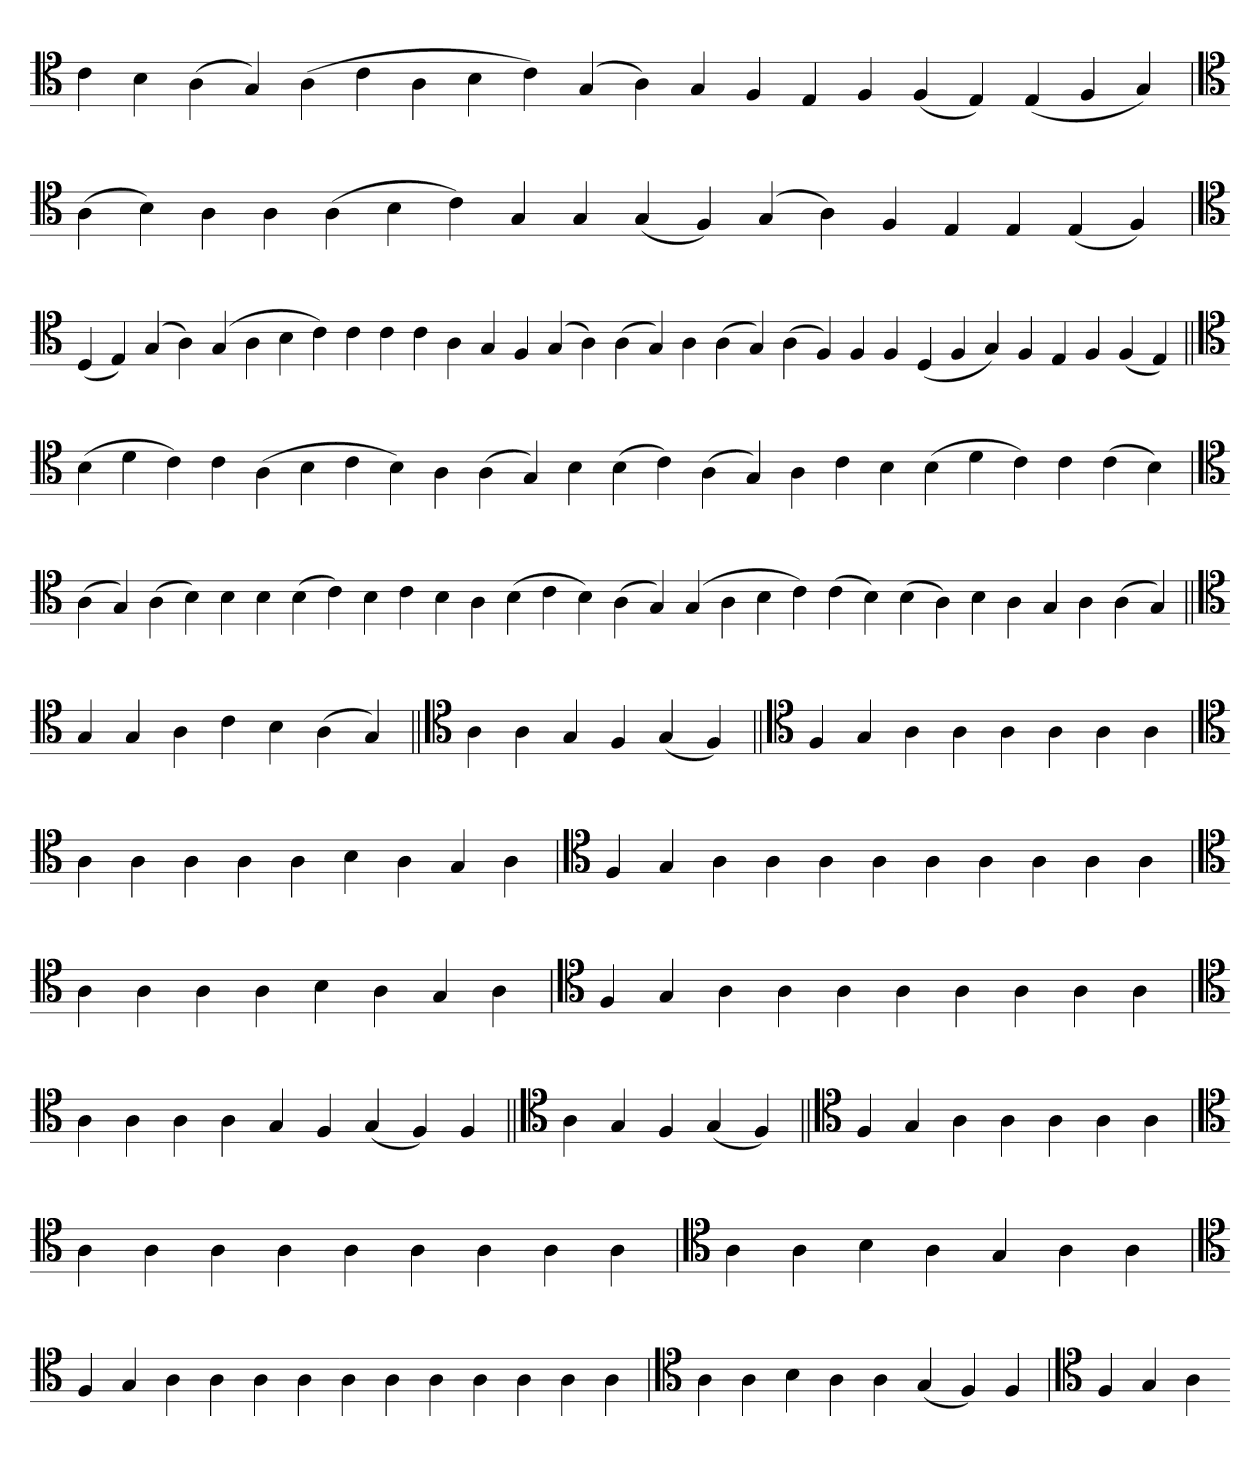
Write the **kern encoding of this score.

**kern
*part1
*staff1
*clefC4
=
4c
4B
(4A
4G)
(4A
4c
4A
4B
4c)
(4G
4A)
4G
4F
4E
4F
(4F
4E)
(4E
4F
4G)
='
*clefC4
(4A
4B)
4A
4A
(4A
4B
4c)
4G
4G
(4G
4F)
(4G
4A)
4F
4E
4E
(4E
4F)
='
*clefC4
(4D
4E)
(4G
4A)
(4G
4A
4B
4c)
4c
4c
4c
4A
4G
4F
(4G
4A)
(4A
4G)
4A
(4A
4G)
(4A
4F)
4F
4F
(4D
4F
4G)
4F
4E
4F
(4F
4E)
=||
*clefC4
(4B
4d
4c)
4c
(4A
4B
4c
4B)
4A
(4A
4G)
4B
(4B
4c)
(4A
4G)
4A
4c
4B
(4B
4d
4c)
4c
(4c
4B)
='
*clefC4
(4A
4G)
(4A
4B)
4B
4B
(4B
4c)
4B
4c
4B
4A
(4B
4c
4B)
(4A
4G)
(4G
4A
4B
4c)
(4c
4B)
(4B
4A)
4B
4A
4G
4A
(4A
4G)
=||
*clefC4
4G
4G
4A
4c
4B
(4A
4G)
=||
*clefC4
4A
4A
4G
4F
(4G
4F)
=||
*clefC4
4F
4G
4A
4A
4A
4A
4A
4A
=`
*clefC4
4A
4A
4A
4A
4A
4B
4A
4G
4A
='
*clefC4
4F
4G
4A
4A
4A
4A
4A
4A
4A
4A
4A
=`
*clefC4
4A
4A
4A
4A
4B
4A
4G
4A
='
*clefC4
4F
4G
4A
4A
4A
4A
4A
4A
4A
4A
=`
*clefC4
4A
4A
4A
4A
4G
4F
(4G
4F)
4F
=||
*clefC4
4A
4G
4F
(4G
4F)
=||
*clefC4
4F
4G
4A
4A
4A
4A
4A
=`
*clefC4
4A
4A
4A
4A
4A
4A
4A
4A
4A
=`
*clefC4
4A
4A
4B
4A
4G
4A
4A
='
*clefC4
4F
4G
4A
4A
4A
4A
4A
4A
4A
4A
4A
4A
4A
=`
*clefC4
4A
4A
4B
4A
4A
(4G
4F)
4F
=
*clefC4
4F
4G
4A
=-
*-
